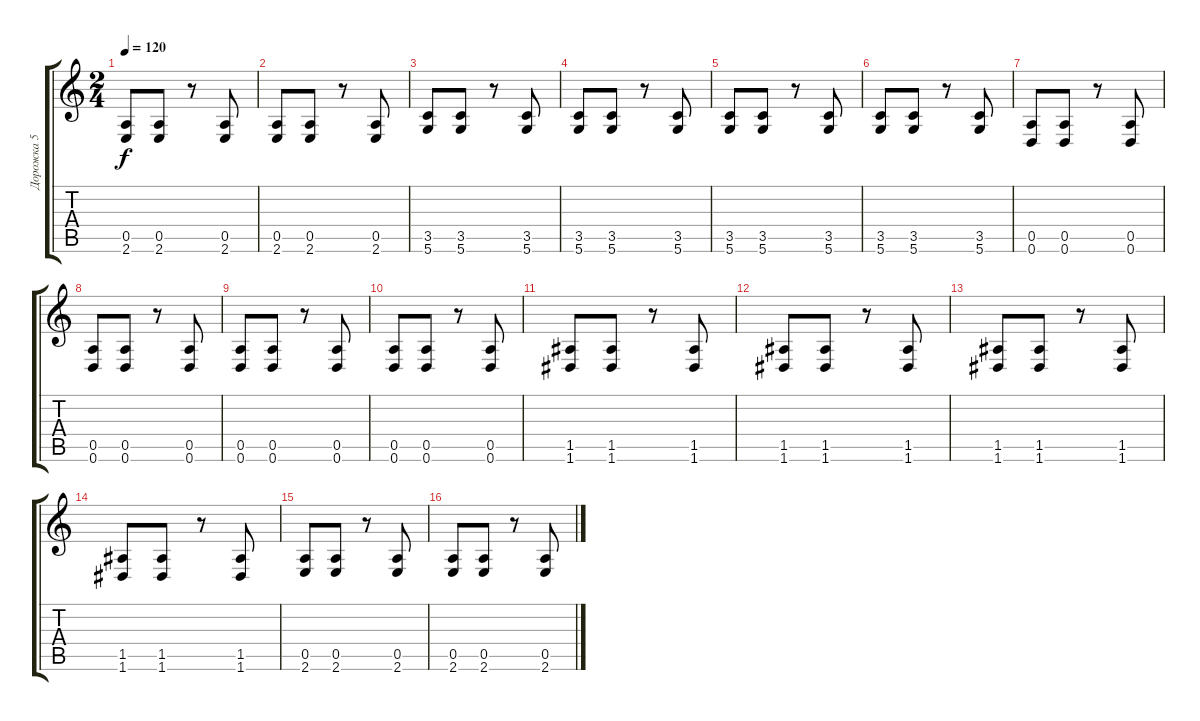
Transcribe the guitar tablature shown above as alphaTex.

\track ("Дорожка 5" "Дорожка 5") {instrument distortionguitar}
\staff {score tabs}
\tuning (E4 B3 G3 D3 A2 D2) {hide}
\ts (2 4)
\tempo 120
\clef g2
\ks c
(0.5 2.6).8{dy f} (0.5 2.6).8 r.8 (0.5 2.6).8 |
(0.5 2.6).8 (0.5 2.6).8 r.8 (0.5 2.6).8 |
(3.5 5.6).8 (3.5 5.6).8 r.8 (3.5 5.6).8 |
(3.5 5.6).8 (3.5 5.6).8 r.8 (3.5 5.6).8 |
(3.5 5.6).8 (3.5 5.6).8 r.8 (3.5 5.6).8 |
(3.5 5.6).8 (3.5 5.6).8 r.8 (3.5 5.6).8 |
(0.5 0.6).8 (0.5 0.6).8 r.8 (0.5 0.6).8 |
(0.5 0.6).8 (0.5 0.6).8 r.8 (0.5 0.6).8 |
(0.5 0.6).8 (0.5 0.6).8 r.8 (0.5 0.6).8 |
(0.5 0.6).8 (0.5 0.6).8 r.8 (0.5 0.6).8 |
(1.5 1.6).8 (1.5 1.6).8 r.8 (1.5 1.6).8 |
(1.5 1.6).8 (1.5 1.6).8 r.8 (1.5 1.6).8 |
(1.5 1.6).8 (1.5 1.6).8 r.8 (1.5 1.6).8 |
(1.5 1.6).8 (1.5 1.6).8 r.8 (1.5 1.6).8 |
(0.5 2.6).8 (0.5 2.6).8 r.8 (0.5 2.6).8 |
(0.5 2.6).8 (0.5 2.6).8 r.8 (0.5 2.6).8
